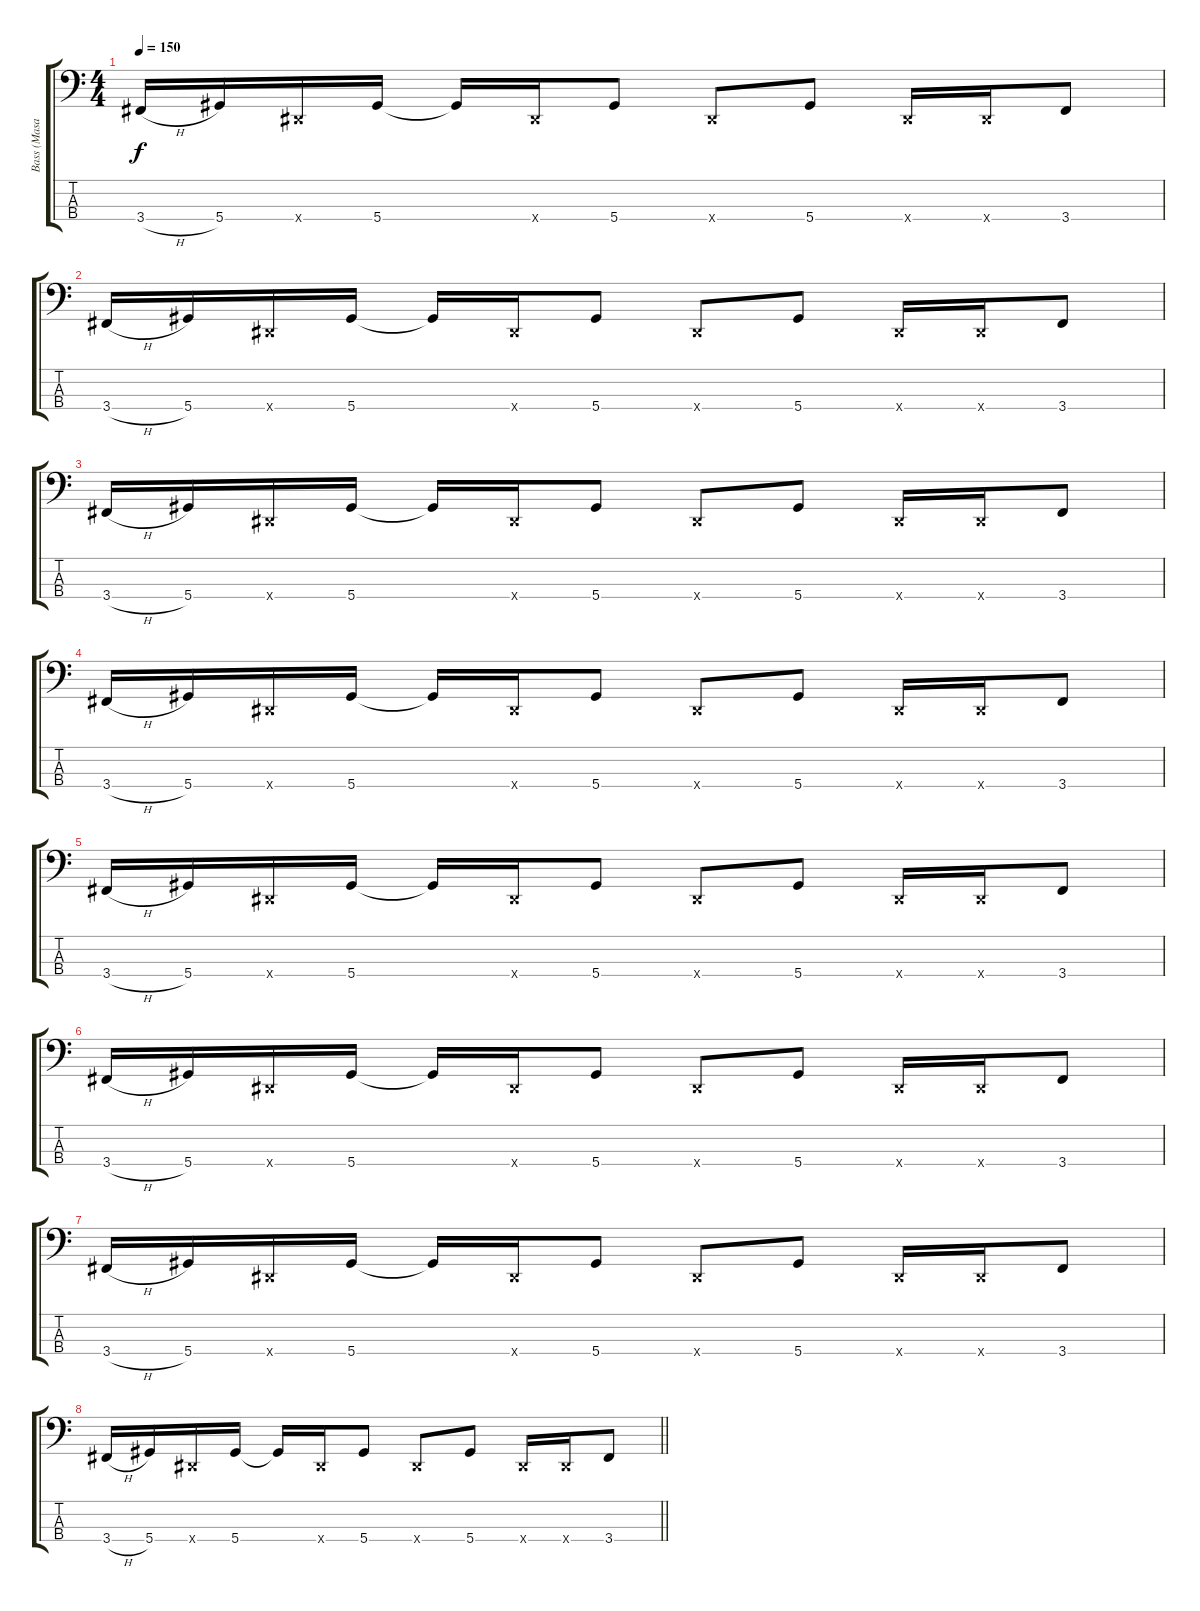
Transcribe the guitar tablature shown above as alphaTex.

\track ("Bass (Masaki)" "Bass (Masa") {instrument electricbassfinger}
\staff {score tabs}
\tuning (Gb2 Db2 Ab1 Eb1) {hide}
\ts (4 4)
\tempo 150
\clef f4
\ks c
3.4{h}.16{dy f instrument electricbassfinger} 5.4.16 0.4{x}.16 5.4.16 5.4{t}.16 0.4{x}.16 5.4.8 0.4{x}.8 5.4.8 0.4{x}.16 0.4{x}.16 3.4.8 |
3.4{h}.16 5.4.16 0.4{x}.16 5.4.16 5.4{t}.16 0.4{x}.16 5.4.8 0.4{x}.8 5.4.8 0.4{x}.16 0.4{x}.16 3.4.8 |
3.4{h}.16 5.4.16 0.4{x}.16 5.4.16 5.4{t}.16 0.4{x}.16 5.4.8 0.4{x}.8 5.4.8 0.4{x}.16 0.4{x}.16 3.4.8 |
3.4{h}.16 5.4.16 0.4{x}.16 5.4.16 5.4{t}.16 0.4{x}.16 5.4.8 0.4{x}.8 5.4.8 0.4{x}.16 0.4{x}.16 3.4.8 |
3.4{h}.16 5.4.16 0.4{x}.16 5.4.16 5.4{t}.16 0.4{x}.16 5.4.8 0.4{x}.8 5.4.8 0.4{x}.16 0.4{x}.16 3.4.8 |
3.4{h}.16 5.4.16 0.4{x}.16 5.4.16 5.4{t}.16 0.4{x}.16 5.4.8 0.4{x}.8 5.4.8 0.4{x}.16 0.4{x}.16 3.4.8 |
3.4{h}.16 5.4.16 0.4{x}.16 5.4.16 5.4{t}.16 0.4{x}.16 5.4.8 0.4{x}.8 5.4.8 0.4{x}.16 0.4{x}.16 3.4.8 |
\barLineRight lightlight
3.4{h}.16 5.4.16 0.4{x}.16 5.4.16 5.4{t}.16 0.4{x}.16 5.4.8 0.4{x}.8 5.4.8 0.4{x}.16 0.4{x}.16 3.4.8
